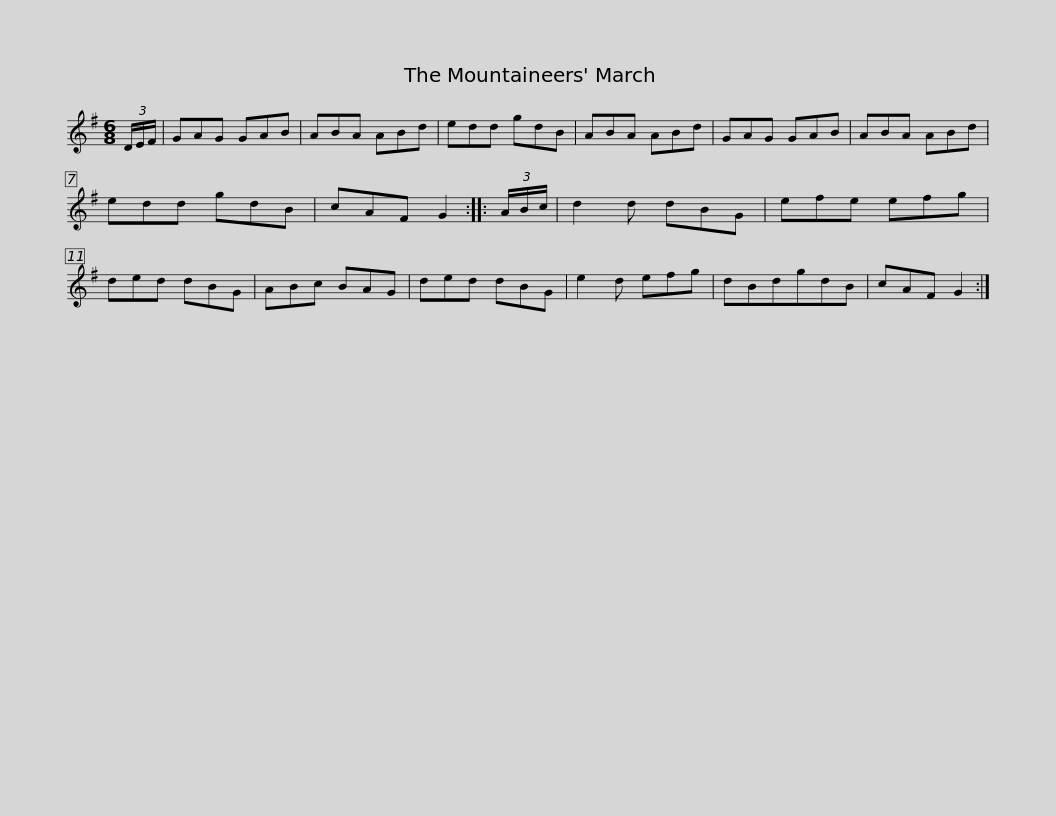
X:1
L:1/8
M:6/8
I:linebreak $
K:G
V:1 treble
V:1
 (3D/E/F/ | GAG GAB | ABA ABd | edd gdB | ABA ABd | %5
 GAG GAB | ABA ABd | edd gdB |$ cAF G2 :: (3A/B/c/ | %10
 d2 d dBG | efe efg | ded dBG | ABc BAG | ded dBG | %15
 e2 d efg |$ dBdgdB | cAF G2 :| %18
